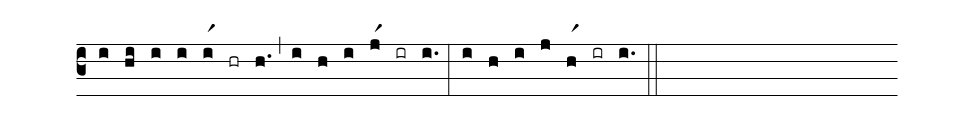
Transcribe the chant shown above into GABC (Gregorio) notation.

%%
(c3)
(i) (hi) (i)
(i) (ir1) (hr) (h.) (,)
(i) (h) (i) (jr1) (ir) (i.) (:)
(i) (h) (i) (j) (hr1) (ir) (i.) (::)
